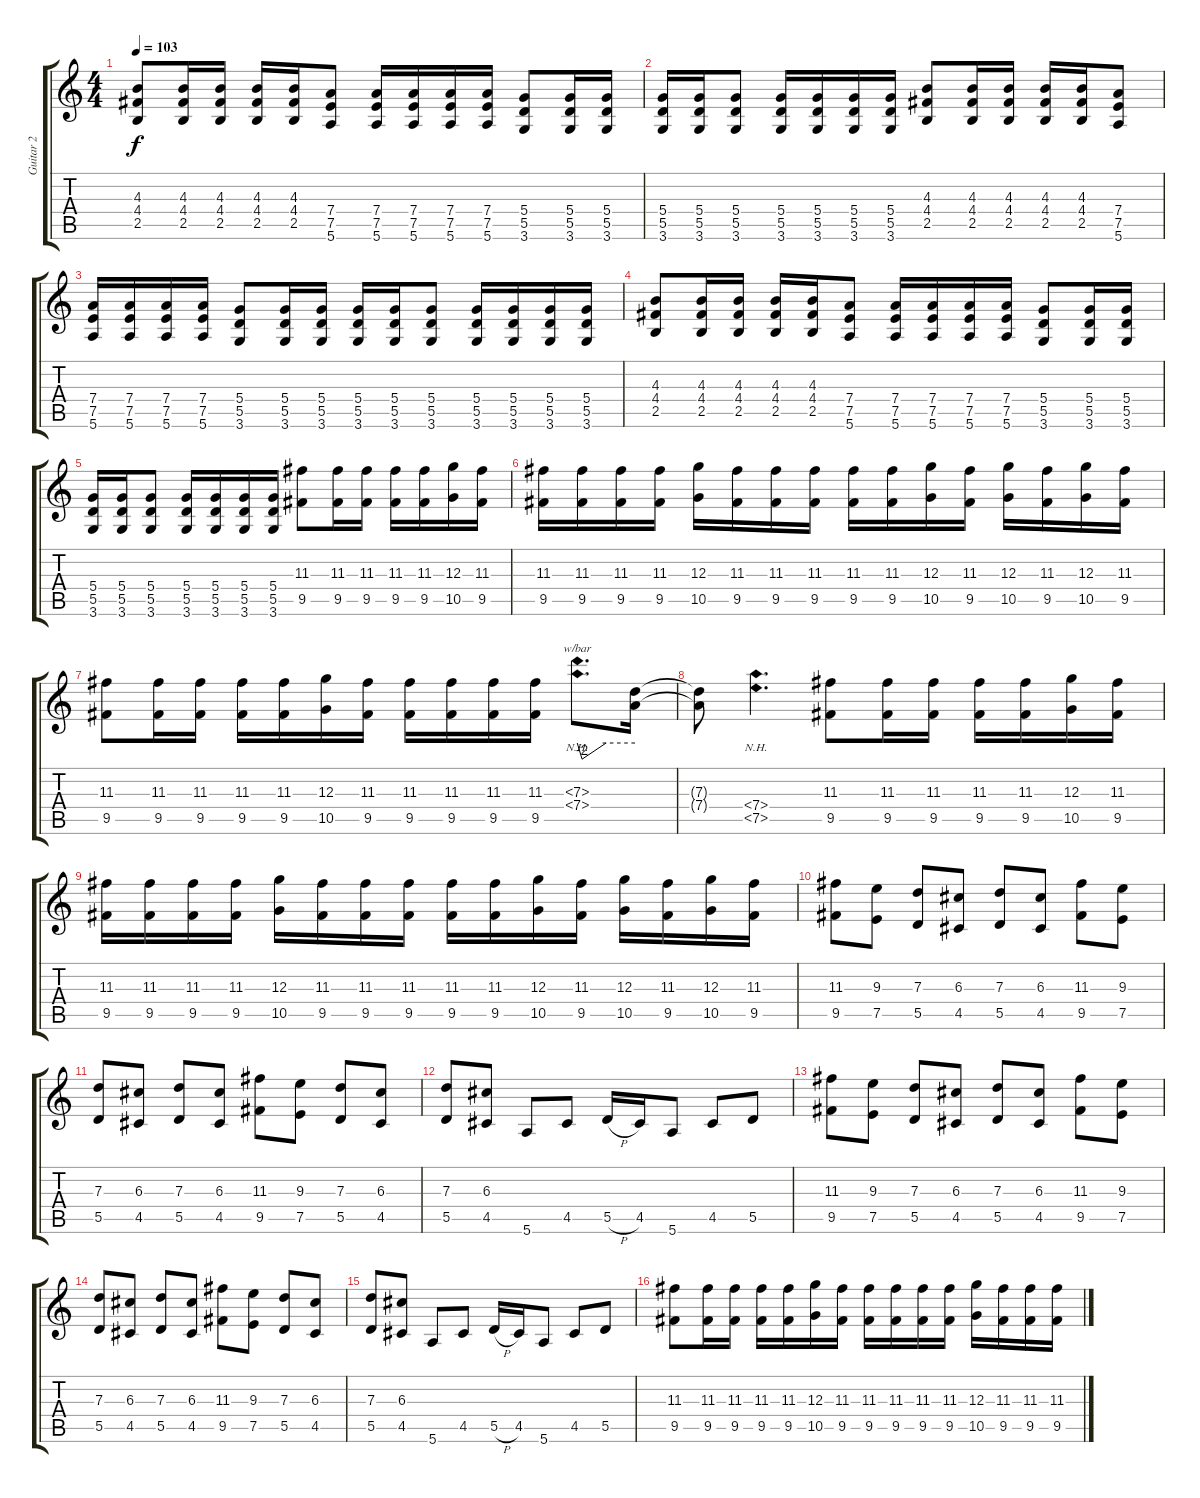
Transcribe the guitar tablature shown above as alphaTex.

\track ("Guitar 2" "Guitar 2") {instrument distortionguitar}
\staff {score tabs}
\tuning (E4 B3 G3 D3 A2 E2) {hide}
\ts (4 4)
\tempo 103
\clef g2
\ks c
(4.3 4.4 2.5).8{dy f} (4.3 4.4 2.5).16 (4.3 4.4 2.5).16 (4.3 4.4 2.5).16 (4.3 4.4 2.5).16 (7.4 7.5 5.6).8 (7.4 7.5 5.6).16 (7.4 7.5 5.6).16 (7.4 7.5 5.6).16 (7.4 7.5 5.6).16 (5.4 5.5 3.6).8 (5.4 5.5 3.6).16 (5.4 5.5 3.6).16 |
(5.4 5.5 3.6).16 (5.4 5.5 3.6).16 (5.4 5.5 3.6).8 (5.4 5.5 3.6).16 (5.4 5.5 3.6).16 (5.4 5.5 3.6).16 (5.4 5.5 3.6).16 (4.3 4.4 2.5).8 (4.3 4.4 2.5).16 (4.3 4.4 2.5).16 (4.3 4.4 2.5).16 (4.3 4.4 2.5).16 (7.4 7.5 5.6).8 |
(7.4 7.5 5.6).16 (7.4 7.5 5.6).16 (7.4 7.5 5.6).16 (7.4 7.5 5.6).16 (5.4 5.5 3.6).8 (5.4 5.5 3.6).16 (5.4 5.5 3.6).16 (5.4 5.5 3.6).16 (5.4 5.5 3.6).16 (5.4 5.5 3.6).8 (5.4 5.5 3.6).16 (5.4 5.5 3.6).16 (5.4 5.5 3.6).16 (5.4 5.5 3.6).16 |
(4.3 4.4 2.5).8 (4.3 4.4 2.5).16 (4.3 4.4 2.5).16 (4.3 4.4 2.5).16 (4.3 4.4 2.5).16 (7.4 7.5 5.6).8 (7.4 7.5 5.6).16 (7.4 7.5 5.6).16 (7.4 7.5 5.6).16 (7.4 7.5 5.6).16 (5.4 5.5 3.6).8 (5.4 5.5 3.6).16 (5.4 5.5 3.6).16 |
(5.4 5.5 3.6).16 (5.4 5.5 3.6).16 (5.4 5.5 3.6).8 (5.4 5.5 3.6).16 (5.4 5.5 3.6).16 (5.4 5.5 3.6).16 (5.4 5.5 3.6).16 (11.3 9.5).8 (11.3 9.5).16 (11.3 9.5).16 (11.3 9.5).16 (11.3 9.5).16 (12.3 10.5).16 (11.3 9.5).16 |
(11.3 9.5).16 (11.3 9.5).16 (11.3 9.5).16 (11.3 9.5).16 (12.3 10.5).16 (11.3 9.5).16 (11.3 9.5).16 (11.3 9.5).16 (11.3 9.5).16 (11.3 9.5).16 (12.3 10.5).16 (11.3 9.5).16 (12.3 10.5).16 (11.3 9.5).16 (12.3 10.5).16 (11.3 9.5).16 |
(11.3 9.5).8 (11.3 9.5).16 (11.3 9.5).16 (11.3 9.5).16 (11.3 9.5).16 (12.3 10.5).16 (11.3 9.5).16 (11.3 9.5).16 (11.3 9.5).16 (11.3 9.5).16 (11.3 9.5).16 (7.3{nh} 7.4{nh}).8{d tbe (custom default 0 0 5 -8 30 0 60 0)} (7.3{t} 7.4{t}).16 |
(7.3{t} 7.4{t}).8 (7.4{nh} 7.5{nh}).4{d} (11.3 9.5).8 (11.3 9.5).16 (11.3 9.5).16 (11.3 9.5).16 (11.3 9.5).16 (12.3 10.5).16 (11.3 9.5).16 |
(11.3 9.5).16 (11.3 9.5).16 (11.3 9.5).16 (11.3 9.5).16 (12.3 10.5).16 (11.3 9.5).16 (11.3 9.5).16 (11.3 9.5).16 (11.3 9.5).16 (11.3 9.5).16 (12.3 10.5).16 (11.3 9.5).16 (12.3 10.5).16 (11.3 9.5).16 (12.3 10.5).16 (11.3 9.5).16 |
(11.3 9.5).8 (9.3 7.5).8 (7.3 5.5).8 (6.3 4.5).8 (7.3 5.5).8 (6.3 4.5).8 (11.3 9.5).8 (9.3 7.5).8 |
(7.3 5.5).8 (6.3 4.5).8 (7.3 5.5).8 (6.3 4.5).8 (11.3 9.5).8 (9.3 7.5).8 (7.3 5.5).8 (6.3 4.5).8 |
(7.3 5.5).8 (6.3 4.5).8 5.6.8 4.5.8 5.5{h}.16 4.5.16 5.6.8 4.5.8 5.5.8 |
(11.3 9.5).8 (9.3 7.5).8 (7.3 5.5).8 (6.3 4.5).8 (7.3 5.5).8 (6.3 4.5).8 (11.3 9.5).8 (9.3 7.5).8 |
(7.3 5.5).8 (6.3 4.5).8 (7.3 5.5).8 (6.3 4.5).8 (11.3 9.5).8 (9.3 7.5).8 (7.3 5.5).8 (6.3 4.5).8 |
(7.3 5.5).8 (6.3 4.5).8 5.6.8 4.5.8 5.5{h}.16 4.5.16 5.6.8 4.5.8 5.5.8 |
(11.3 9.5).8 (11.3 9.5).16 (11.3 9.5).16 (11.3 9.5).16 (11.3 9.5).16 (12.3 10.5).16 (11.3 9.5).16 (11.3 9.5).16 (11.3 9.5).16 (11.3 9.5).16 (11.3 9.5).16 (12.3 10.5).16 (11.3 9.5).16 (11.3 9.5).16 (11.3 9.5).16
